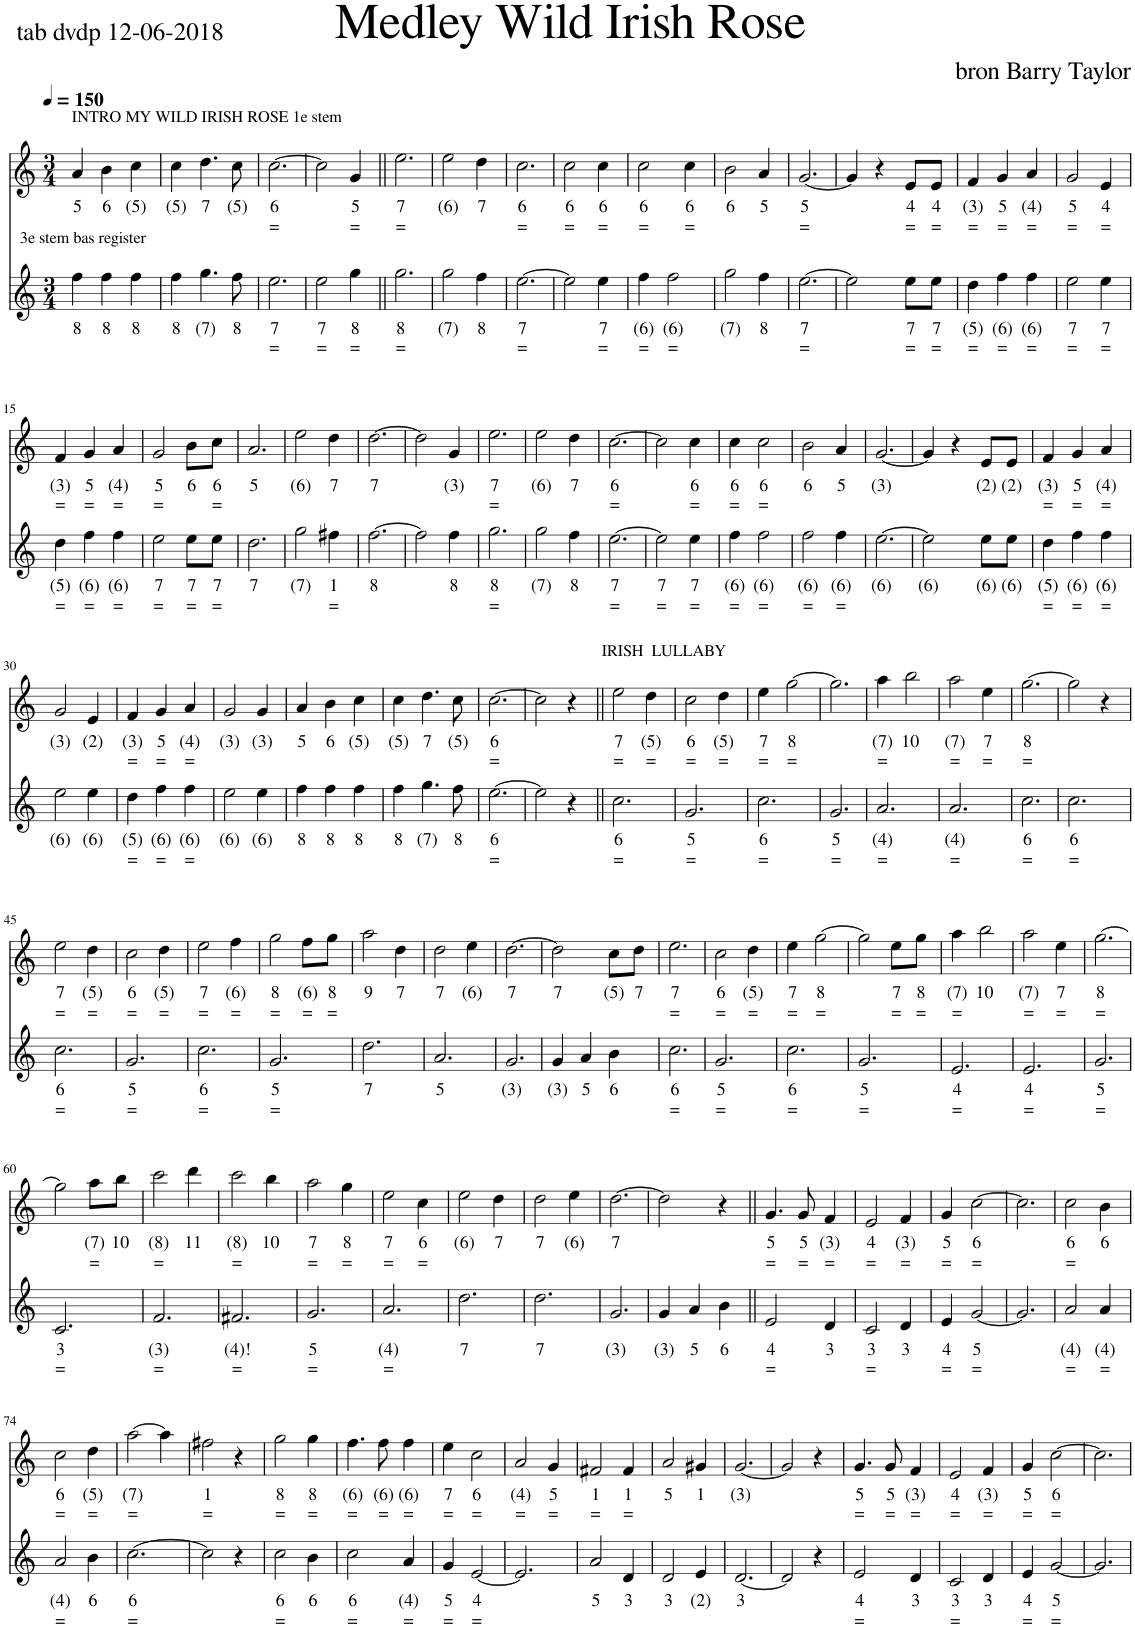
**kern	**text	**text	**kern	**text	**text
*part2	*part2	*part2	*part1	*part1	*part1
*staff2	*staff2	*staff2	*staff1	*staff1	*staff1
*I"Barry Taylor 1998	*	*	*I"My Wild Irish Rose (Chauncey Olcott)	*	*
*clefG2	*	*	*clefG2	*	*
*k[]	*	*	*k[]	*	*
*M3/4	*	*	*M3/4	*	*
*MM150	*	*	*MM150	*	*
=1	=1	=1	=1	=1	=1
!	!	!	!LO:TX:a:t=INTRO MY WILD IRISH ROSE 1e stem	!	!
!LO:TX:a:t=3e stem bas register	!	!	!	!	!
!	!LO:LY:b	!	!	!LO:LY:b	!
4ff\	8	.	4a/	5	.
!	!LO:LY:b	!	!	!LO:LY:b	!
4ff\	8	.	4b\	6	.
!	!LO:LY:b	!	!	!LO:LY:b	!
4ff\	8	.	4cc\	(5)	.
=2	=2	=2	=2	=2	=2
!	!LO:LY:b	!	!	!LO:LY:b	!
4ff\	8	.	4cc\	(5)	.
!	!LO:LY:b	!	!	!LO:LY:b	!
4.gg\	(7)	.	4.dd\	7	.
!	!LO:LY:b	!	!	!LO:LY:b	!
8ff\	8	.	8cc\	(5)	.
=3	=3	=3	=3	=3	=3
!	!LO:LY:b	!LO:LY:b	!	!LO:LY:b	!LO:LY:b
2.ee\	7	=	[2.cc\	6	=
=4	=4	=4	=4	=4	=4
!	!LO:LY:b	!LO:LY:b	!	!	!
2ee\	7	=	2cc\]	.	.
!	!LO:LY:b	!LO:LY:b	!	!LO:LY:b	!LO:LY:b
4gg\	8	=	4g/	5	=
=5||	=5||	=5||	=5||	=5||	=5||
!	!LO:LY:b	!LO:LY:b	!	!LO:LY:b	!LO:LY:b
2.gg\	8	=	2.ee\	7	=
=6	=6	=6	=6	=6	=6
!	!LO:LY:b	!	!	!LO:LY:b	!
2gg\	(7)	.	2ee\	(6)	.
!	!LO:LY:b	!	!	!LO:LY:b	!
4ff\	8	.	4dd\	7	.
=7	=7	=7	=7	=7	=7
!	!LO:LY:b	!LO:LY:b	!	!LO:LY:b	!LO:LY:b
[2.ee\	7	=	2.cc\	6	=
=8	=8	=8	=8	=8	=8
!	!	!	!	!LO:LY:b	!LO:LY:b
2ee\]	.	.	2cc\	6	=
!	!LO:LY:b	!LO:LY:b	!	!LO:LY:b	!LO:LY:b
4ee\	7	=	4cc\	6	=
=9	=9	=9	=9	=9	=9
!	!LO:LY:b	!LO:LY:b	!	!LO:LY:b	!LO:LY:b
4ff\	(6)	=	2cc\	6	=
!	!LO:LY:b	!LO:LY:b	!	!	!
2ff\	(6)	=	.	.	.
!	!	!	!	!LO:LY:b	!LO:LY:b
.	.	.	4cc\	6	=
=10	=10	=10	=10	=10	=10
!	!LO:LY:b	!	!	!LO:LY:b	!
2gg\	(7)	.	2b\	6	.
!	!LO:LY:b	!	!	!LO:LY:b	!
4ff\	8	.	4a/	5	.
=11	=11	=11	=11	=11	=11
!	!LO:LY:b	!LO:LY:b	!	!LO:LY:b	!LO:LY:b
[2.ee\	7	=	[2.g/	5	=
=12	=12	=12	=12	=12	=12
2ee\]	.	.	4g/]	.	.
.	.	.	4r	.	.
!	!LO:LY:b	!LO:LY:b	!	!LO:LY:b	!LO:LY:b
8ee\L	7	=	8e/L	4	=
!	!LO:LY:b	!LO:LY:b	!	!LO:LY:b	!LO:LY:b
8ee\J	7	=	8e/J	4	=
=13	=13	=13	=13	=13	=13
!	!LO:LY:b	!LO:LY:b	!	!LO:LY:b	!LO:LY:b
4dd\	(5)	=	4f/	(3)	=
!	!LO:LY:b	!LO:LY:b	!	!LO:LY:b	!LO:LY:b
4ff\	(6)	=	4g/	5	=
!	!LO:LY:b	!LO:LY:b	!	!LO:LY:b	!LO:LY:b
4ff\	(6)	=	4a/	(4)	=
=14	=14	=14	=14	=14	=14
!	!LO:LY:b	!LO:LY:b	!	!LO:LY:b	!LO:LY:b
2ee\	7	=	2g/	5	=
!	!LO:LY:b	!LO:LY:b	!	!LO:LY:b	!LO:LY:b
4ee\	7	=	4e/	4	=
!!LO:LB:g=z
=15	=15	=15	=15	=15	=15
!	!LO:LY:b	!LO:LY:b	!	!LO:LY:b	!LO:LY:b
4dd\	(5)	=	4f/	(3)	=
!	!LO:LY:b	!LO:LY:b	!	!LO:LY:b	!LO:LY:b
4ff\	(6)	=	4g/	5	=
!	!LO:LY:b	!LO:LY:b	!	!LO:LY:b	!LO:LY:b
4ff\	(6)	=	4a/	(4)	=
=16	=16	=16	=16	=16	=16
!	!LO:LY:b	!LO:LY:b	!	!LO:LY:b	!LO:LY:b
2ee\	7	=	2g/	5	=
!	!LO:LY:b	!LO:LY:b	!	!LO:LY:b	!
8ee\L	7	=	8b\L	6	.
!	!LO:LY:b	!LO:LY:b	!	!LO:LY:b	!LO:LY:b
8ee\J	7	=	8cc\J	6	=
=17	=17	=17	=17	=17	=17
!	!LO:LY:b	!	!	!LO:LY:b	!
2.dd\	7	.	2.a/	5	.
=18	=18	=18	=18	=18	=18
!	!LO:LY:b	!	!	!LO:LY:b	!
2gg\	(7)	.	2ee\	(6)	.
!	!LO:LY:b	!LO:LY:b	!	!LO:LY:b	!
4ff#X\	1	=	4dd\	7	.
=19	=19	=19	=19	=19	=19
!	!LO:LY:b	!	!	!LO:LY:b	!
[2.ff\	8	.	[2.dd\	7	.
=20	=20	=20	=20	=20	=20
2ff\]	.	.	2dd\]	.	.
!	!LO:LY:b	!	!	!LO:LY:b	!
4ff\	8	.	4g/	(3)	.
=21	=21	=21	=21	=21	=21
!	!LO:LY:b	!LO:LY:b	!	!LO:LY:b	!LO:LY:b
2.gg\	8	=	2.ee\	7	=
=22	=22	=22	=22	=22	=22
!	!LO:LY:b	!	!	!LO:LY:b	!
2gg\	(7)	.	2ee\	(6)	.
!	!LO:LY:b	!	!	!LO:LY:b	!
4ff\	8	.	4dd\	7	.
=23	=23	=23	=23	=23	=23
!	!LO:LY:b	!LO:LY:b	!	!LO:LY:b	!LO:LY:b
[2.ee\	7	=	[2.cc\	6	=
=24	=24	=24	=24	=24	=24
!	!LO:LY:b	!LO:LY:b	!	!	!
2ee\]	7	=	2cc\]	.	.
!	!LO:LY:b	!LO:LY:b	!	!LO:LY:b	!LO:LY:b
4ee\	7	=	4cc\	6	=
=25	=25	=25	=25	=25	=25
!	!LO:LY:b	!LO:LY:b	!	!LO:LY:b	!LO:LY:b
4ff\	(6)	=	4cc\	6	=
!	!LO:LY:b	!LO:LY:b	!	!LO:LY:b	!LO:LY:b
2ff\	(6)	=	2cc\	6	=
=26	=26	=26	=26	=26	=26
!	!LO:LY:b	!LO:LY:b	!	!LO:LY:b	!
2ff\	(6)	=	2b\	6	.
!	!LO:LY:b	!LO:LY:b	!	!LO:LY:b	!
4ff\	(6)	=	4a/	5	.
=27	=27	=27	=27	=27	=27
!	!LO:LY:b	!	!	!LO:LY:b	!
[2.ee\	(6)	.	[2.g/	(3)	.
=28	=28	=28	=28	=28	=28
!	!LO:LY:b	!	!	!	!
2ee\]	(6)	.	4g/]	.	.
.	.	.	4r	.	.
!	!LO:LY:b	!	!	!LO:LY:b	!
8ee\L	(6)	.	8e/L	(2)	.
!	!LO:LY:b	!	!	!LO:LY:b	!
8ee\J	(6)	.	8e/J	(2)	.
=29	=29	=29	=29	=29	=29
!	!LO:LY:b	!LO:LY:b	!	!LO:LY:b	!LO:LY:b
4dd\	(5)	=	4f/	(3)	=
!	!LO:LY:b	!LO:LY:b	!	!LO:LY:b	!LO:LY:b
4ff\	(6)	=	4g/	5	=
!	!LO:LY:b	!LO:LY:b	!	!LO:LY:b	!LO:LY:b
4ff\	(6)	=	4a/	(4)	=
!!LO:LB:g=z
=30	=30	=30	=30	=30	=30
!	!LO:LY:b	!	!	!LO:LY:b	!
2ee\	(6)	.	2g/	(3)	.
!	!LO:LY:b	!	!	!LO:LY:b	!
4ee\	(6)	.	4e/	(2)	.
=31	=31	=31	=31	=31	=31
!	!LO:LY:b	!LO:LY:b	!	!LO:LY:b	!LO:LY:b
4dd\	(5)	=	4f/	(3)	=
!	!LO:LY:b	!LO:LY:b	!	!LO:LY:b	!LO:LY:b
4ff\	(6)	=	4g/	5	=
!	!LO:LY:b	!LO:LY:b	!	!LO:LY:b	!LO:LY:b
4ff\	(6)	=	4a/	(4)	=
=32	=32	=32	=32	=32	=32
!	!LO:LY:b	!	!	!LO:LY:b	!
2ee\	(6)	.	2g/	(3)	.
!	!LO:LY:b	!	!	!LO:LY:b	!
4ee\	(6)	.	4g/	(3)	.
=33	=33	=33	=33	=33	=33
!	!LO:LY:b	!	!	!LO:LY:b	!
4ff\	8	.	4a/	5	.
!	!LO:LY:b	!	!	!LO:LY:b	!
4ff\	8	.	4b\	6	.
!	!LO:LY:b	!	!	!LO:LY:b	!
4ff\	8	.	4cc\	(5)	.
=34	=34	=34	=34	=34	=34
!	!LO:LY:b	!	!	!LO:LY:b	!
4ff\	8	.	4cc\	(5)	.
!	!LO:LY:b	!	!	!LO:LY:b	!
4.gg\	(7)	.	4.dd\	7	.
!	!LO:LY:b	!	!	!LO:LY:b	!
8ff\	8	.	8cc\	(5)	.
=35	=35	=35	=35	=35	=35
!	!LO:LY:b	!LO:LY:b	!	!LO:LY:b	!LO:LY:b
[2.ee\	6	=	[2.cc\	6	=
=36	=36	=36	=36	=36	=36
2ee\]	.	.	2cc\]	.	.
4r	.	.	4r	.	.
=37||	=37||	=37||	=37||	=37||	=37||
!	!	!	!LO:TX:a:t=IRISH  LULLABY	!	!
!	!LO:LY:b	!LO:LY:b	!	!LO:LY:b	!LO:LY:b
2.cc\	6	=	2ee\	7	=
!	!	!	!	!LO:LY:b	!LO:LY:b
.	.	.	4dd\	(5)	=
=38	=38	=38	=38	=38	=38
!	!LO:LY:b	!LO:LY:b	!	!LO:LY:b	!LO:LY:b
2.g/	5	=	2cc\	6	=
!	!	!	!	!LO:LY:b	!LO:LY:b
.	.	.	4dd\	(5)	=
=39	=39	=39	=39	=39	=39
!	!LO:LY:b	!LO:LY:b	!	!LO:LY:b	!LO:LY:b
2.cc\	6	=	4ee\	7	=
!	!	!	!	!LO:LY:b	!LO:LY:b
.	.	.	[2gg\	8	=
=40	=40	=40	=40	=40	=40
!	!LO:LY:b	!LO:LY:b	!	!	!
2.g/	5	=	2.gg\]	.	.
=41	=41	=41	=41	=41	=41
!	!LO:LY:b	!LO:LY:b	!	!LO:LY:b	!LO:LY:b
2.a/	(4)	=	4aa\	(7)	=
!	!	!	!	!LO:LY:b	!
.	.	.	2bb\	10	.
=42	=42	=42	=42	=42	=42
!	!LO:LY:b	!LO:LY:b	!	!LO:LY:b	!LO:LY:b
2.a/	(4)	=	2aa\	(7)	=
!	!	!	!	!LO:LY:b	!LO:LY:b
.	.	.	4ee\	7	=
=43	=43	=43	=43	=43	=43
!	!LO:LY:b	!LO:LY:b	!	!LO:LY:b	!LO:LY:b
2.cc\	6	=	[2.gg\	8	=
=44	=44	=44	=44	=44	=44
!	!LO:LY:b	!LO:LY:b	!	!	!
2.cc\	6	=	2gg\]	.	.
.	.	.	4r	.	.
!!LO:LB:g=z
=45	=45	=45	=45	=45	=45
!	!LO:LY:b	!LO:LY:b	!	!LO:LY:b	!LO:LY:b
2.cc\	6	=	2ee\	7	=
!	!	!	!	!LO:LY:b	!LO:LY:b
.	.	.	4dd\	(5)	=
=46	=46	=46	=46	=46	=46
!	!LO:LY:b	!LO:LY:b	!	!LO:LY:b	!LO:LY:b
2.g/	5	=	2cc\	6	=
!	!	!	!	!LO:LY:b	!LO:LY:b
.	.	.	4dd\	(5)	=
=47	=47	=47	=47	=47	=47
!	!LO:LY:b	!LO:LY:b	!	!LO:LY:b	!LO:LY:b
2.cc\	6	=	2ee\	7	=
!	!	!	!	!LO:LY:b	!LO:LY:b
.	.	.	4ff\	(6)	=
=48	=48	=48	=48	=48	=48
!	!LO:LY:b	!LO:LY:b	!	!LO:LY:b	!LO:LY:b
2.g/	5	=	2gg\	8	=
!	!	!	!	!LO:LY:b	!LO:LY:b
.	.	.	8ff\L	(6)	=
!	!	!	!	!LO:LY:b	!LO:LY:b
.	.	.	8gg\J	8	=
=49	=49	=49	=49	=49	=49
!	!LO:LY:b	!	!	!LO:LY:b	!
2.dd\	7	.	2aa\	9	.
!	!	!	!	!LO:LY:b	!
.	.	.	4dd\	7	.
=50	=50	=50	=50	=50	=50
!	!LO:LY:b	!	!	!LO:LY:b	!
2.a/	5	.	2dd\	7	.
!	!	!	!	!LO:LY:b	!
.	.	.	4ee\	(6)	.
=51	=51	=51	=51	=51	=51
!	!LO:LY:b	!	!	!LO:LY:b	!
2.g/	(3)	.	[2.dd\	7	.
=52	=52	=52	=52	=52	=52
!	!LO:LY:b	!	!	!LO:LY:b	!
4g/	(3)	.	2dd\]	7	.
!	!LO:LY:b	!	!	!	!
4a/	5	.	.	.	.
!	!LO:LY:b	!	!	!LO:LY:b	!
4b\	6	.	8cc\L	(5)	.
!	!	!	!	!LO:LY:b	!
.	.	.	8dd\J	7	.
=53	=53	=53	=53	=53	=53
!	!LO:LY:b	!LO:LY:b	!	!LO:LY:b	!LO:LY:b
2.cc\	6	=	2.ee\	7	=
=54	=54	=54	=54	=54	=54
!	!LO:LY:b	!LO:LY:b	!	!LO:LY:b	!LO:LY:b
2.g/	5	=	2cc\	6	=
!	!	!	!	!LO:LY:b	!LO:LY:b
.	.	.	4dd\	(5)	=
=55	=55	=55	=55	=55	=55
!	!LO:LY:b	!LO:LY:b	!	!LO:LY:b	!LO:LY:b
2.cc\	6	=	4ee\	7	=
!	!	!	!	!LO:LY:b	!LO:LY:b
.	.	.	[2gg\	8	=
=56	=56	=56	=56	=56	=56
!	!LO:LY:b	!LO:LY:b	!	!	!
2.g/	5	=	2gg\]	.	.
!	!	!	!	!LO:LY:b	!LO:LY:b
.	.	.	8ee\L	7	=
!	!	!	!	!LO:LY:b	!LO:LY:b
.	.	.	8gg\J	8	=
=57	=57	=57	=57	=57	=57
!	!LO:LY:b	!LO:LY:b	!	!LO:LY:b	!LO:LY:b
2.e/	4	=	4aa\	(7)	=
!	!	!	!	!LO:LY:b	!
.	.	.	2bb\	10	.
=58	=58	=58	=58	=58	=58
!	!LO:LY:b	!LO:LY:b	!	!LO:LY:b	!LO:LY:b
2.e/	4	=	2aa\	(7)	=
!	!	!	!	!LO:LY:b	!LO:LY:b
.	.	.	4ee\	7	=
=59	=59	=59	=59	=59	=59
!	!LO:LY:b	!LO:LY:b	!	!LO:LY:b	!LO:LY:b
2.g/	5	=	[2.gg\	8	=
!!LO:LB:g=z
=60	=60	=60	=60	=60	=60
!	!LO:LY:b	!LO:LY:b	!	!	!
2.c/	3	=	2gg\]	.	.
!	!	!	!	!LO:LY:b	!LO:LY:b
.	.	.	8aa\L	(7)	=
!	!	!	!	!LO:LY:b	!
.	.	.	8bb\J	10	.
=61	=61	=61	=61	=61	=61
!	!LO:LY:b	!LO:LY:b	!	!LO:LY:b	!LO:LY:b
2.f/	(3)	=	2ccc\	(8)	=
!	!	!	!	!LO:LY:b	!
.	.	.	4ddd\	11	.
=62	=62	=62	=62	=62	=62
!	!LO:LY:b	!LO:LY:b	!	!LO:LY:b	!LO:LY:b
2.f#X/	(4)!	=	2ccc\	(8)	=
!	!	!	!	!LO:LY:b	!
.	.	.	4bb\	10	.
=63	=63	=63	=63	=63	=63
!	!LO:LY:b	!LO:LY:b	!	!LO:LY:b	!LO:LY:b
2.g/	5	=	2aa\	7	=
!	!	!	!	!LO:LY:b	!LO:LY:b
.	.	.	4gg\	8	=
=64	=64	=64	=64	=64	=64
!	!LO:LY:b	!LO:LY:b	!	!LO:LY:b	!LO:LY:b
2.a/	(4)	=	2ee\	7	=
!	!	!	!	!LO:LY:b	!LO:LY:b
.	.	.	4cc\	6	=
=65	=65	=65	=65	=65	=65
!	!LO:LY:b	!	!	!LO:LY:b	!
2.dd\	7	.	2ee\	(6)	.
!	!	!	!	!LO:LY:b	!
.	.	.	4dd\	7	.
=66	=66	=66	=66	=66	=66
!	!LO:LY:b	!	!	!LO:LY:b	!
2.dd\	7	.	2dd\	7	.
!	!	!	!	!LO:LY:b	!
.	.	.	4ee\	(6)	.
=67	=67	=67	=67	=67	=67
!	!LO:LY:b	!	!	!LO:LY:b	!
2.g/	(3)	.	[2.dd\	7	.
=68	=68	=68	=68	=68	=68
!	!LO:LY:b	!	!	!	!
4g/	(3)	.	2dd\]	.	.
!	!LO:LY:b	!	!	!	!
4a/	5	.	.	.	.
!	!LO:LY:b	!	!	!	!
4b\	6	.	4r	.	.
=69||	=69||	=69||	=69||	=69||	=69||
!	!LO:LY:b	!LO:LY:b	!	!LO:LY:b	!LO:LY:b
2e/	4	=	4.g/	5	=
!	!	!	!	!LO:LY:b	!LO:LY:b
.	.	.	8g/	5	=
!	!LO:LY:b	!	!	!LO:LY:b	!LO:LY:b
4d/	3	.	4f/	(3)	=
=70	=70	=70	=70	=70	=70
!	!LO:LY:b	!LO:LY:b	!	!LO:LY:b	!LO:LY:b
2c/	3	=	2e/	4	=
!	!LO:LY:b	!	!	!LO:LY:b	!LO:LY:b
4d/	3	.	4f/	(3)	=
=71	=71	=71	=71	=71	=71
!	!LO:LY:b	!LO:LY:b	!	!LO:LY:b	!LO:LY:b
4e/	4	=	4g/	5	=
!	!LO:LY:b	!LO:LY:b	!	!LO:LY:b	!LO:LY:b
[2g/	5	=	[2cc\	6	=
=72	=72	=72	=72	=72	=72
2.g/]	.	.	2.cc\]	.	.
=73	=73	=73	=73	=73	=73
!	!LO:LY:b	!LO:LY:b	!	!LO:LY:b	!LO:LY:b
2a/	(4)	=	2cc\	6	=
!	!LO:LY:b	!LO:LY:b	!	!LO:LY:b	!
4a/	(4)	=	4b\	6	.
!!LO:LB:g=z
=74	=74	=74	=74	=74	=74
!	!LO:LY:b	!LO:LY:b	!	!LO:LY:b	!LO:LY:b
2a/	(4)	=	2cc\	6	=
!	!LO:LY:b	!	!	!LO:LY:b	!LO:LY:b
4b\	6	.	4dd\	(5)	=
=75	=75	=75	=75	=75	=75
!	!LO:LY:b	!LO:LY:b	!	!LO:LY:b	!LO:LY:b
[2.cc\	6	=	[2aa\	(7)	=
.	.	.	4aa\]	.	.
=76	=76	=76	=76	=76	=76
!	!	!	!	!LO:LY:b	!LO:LY:b
2cc\]	.	.	2ff#X\	1	=
4r	.	.	4r	.	.
=77	=77	=77	=77	=77	=77
!	!LO:LY:b	!LO:LY:b	!	!LO:LY:b	!LO:LY:b
2cc\	6	=	2gg\	8	=
!	!LO:LY:b	!	!	!LO:LY:b	!LO:LY:b
4b\	6	.	4gg\	8	=
=78	=78	=78	=78	=78	=78
!	!LO:LY:b	!LO:LY:b	!	!LO:LY:b	!LO:LY:b
2cc\	6	=	4.ff\	(6)	=
!	!	!	!	!LO:LY:b	!LO:LY:b
.	.	.	8ff\	(6)	=
!	!LO:LY:b	!LO:LY:b	!	!LO:LY:b	!LO:LY:b
4a/	(4)	=	4ff\	(6)	=
=79	=79	=79	=79	=79	=79
!	!LO:LY:b	!LO:LY:b	!	!LO:LY:b	!LO:LY:b
4g/	5	=	4ee\	7	=
!	!LO:LY:b	!LO:LY:b	!	!LO:LY:b	!LO:LY:b
[2e/	4	=	2cc\	6	=
=80	=80	=80	=80	=80	=80
!	!	!	!	!LO:LY:b	!LO:LY:b
2.e/]	.	.	2a/	(4)	=
!	!	!	!	!LO:LY:b	!LO:LY:b
.	.	.	4g/	5	=
=81	=81	=81	=81	=81	=81
!	!LO:LY:b	!	!	!LO:LY:b	!LO:LY:b
2a/	5	.	2f#X/	1	=
!	!LO:LY:b	!	!	!LO:LY:b	!LO:LY:b
4d/	3	.	4f#/	1	=
=82	=82	=82	=82	=82	=82
!	!LO:LY:b	!	!	!LO:LY:b	!
2d/	3	.	2a/	5	.
!	!LO:LY:b	!	!	!LO:LY:b	!
4e/	(2)	.	4g#X/	1	.
=83	=83	=83	=83	=83	=83
!	!LO:LY:b	!	!	!LO:LY:b	!
[2.d/	3	.	[2.g/	(3)	.
=84	=84	=84	=84	=84	=84
2d/]	.	.	2g/]	.	.
4r	.	.	4r	.	.
=85	=85	=85	=85	=85	=85
!	!LO:LY:b	!LO:LY:b	!	!LO:LY:b	!LO:LY:b
2e/	4	=	4.g/	5	=
!	!	!	!	!LO:LY:b	!LO:LY:b
.	.	.	8g/	5	=
!	!LO:LY:b	!	!	!LO:LY:b	!LO:LY:b
4d/	3	.	4f/	(3)	=
=86	=86	=86	=86	=86	=86
!	!LO:LY:b	!LO:LY:b	!	!LO:LY:b	!LO:LY:b
2c/	3	=	2e/	4	=
!	!LO:LY:b	!	!	!LO:LY:b	!LO:LY:b
4d/	3	.	4f/	(3)	=
=87	=87	=87	=87	=87	=87
!	!LO:LY:b	!LO:LY:b	!	!LO:LY:b	!LO:LY:b
4e/	4	=	4g/	5	=
!	!LO:LY:b	!LO:LY:b	!	!LO:LY:b	!LO:LY:b
[2g/	5	=	[2cc\	6	=
=88	=88	=88	=88	=88	=88
2.g/]	.	.	2.cc\]	.	.
=	=	=	=	=	=
*-	*-	*-	*-	*-	*-
